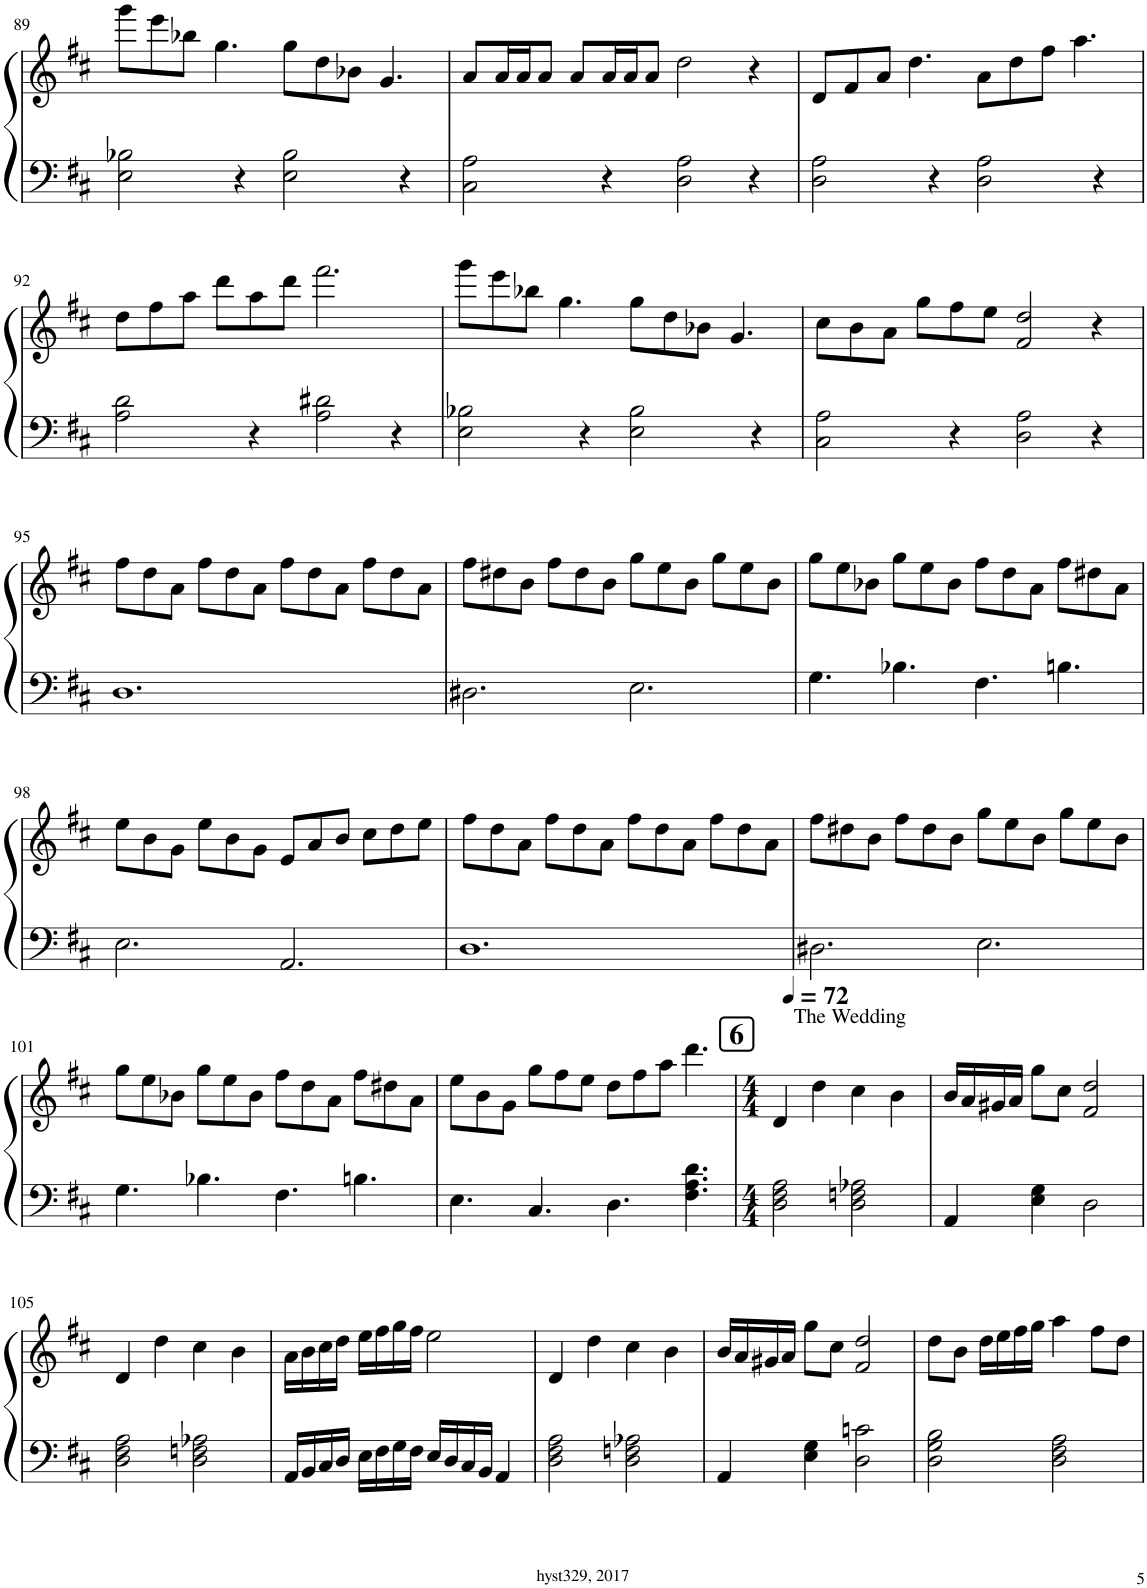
**kern	**kern
*part1	*part1
*staff2	*staff1
*I"Piano	*
*I'Pno.	*
!!LO:PB:g=z
*clefF4	*clefG2
*k[f#c#]	*k[f#c#]
*M12/8	*M12/8
=89	=89
2E\ 2B-X\	8ggg\L
.	8eee\
.	8bb-X\J
.	4.gg\
4r	.
2E\ 2B-\	8gg\L
.	8dd\
.	8b-X\J
.	4.g/
4r	.
=90	=90
2C#\ 2A\	8a/L
.	16a/L
.	16a/J
.	8a/J
.	8a/L
4r	16a/L
.	16a/J
.	8a/J
2D\ 2A\	2dd\
4r	4r
=91	=91
2D\ 2A\	8d/L
.	8f#/
.	8a/J
.	4.dd\
4r	.
2D\ 2A\	8a\L
.	8dd\
.	8ff#\J
.	4.aa\
4r	.
!!LO:LB:g=z
=92	=92
2A\ 2d\	8dd\L
.	8ff#\
.	8aa\J
.	8ddd\L
4r	8aa\
.	8ddd\J
2A\ 2d#X\	2.fff#\
4r	.
=93	=93
2E\ 2B-X\	8ggg\L
.	8eee\
.	8bb-X\J
.	4.gg\
4r	.
2E\ 2B-\	8gg\L
.	8dd\
.	8b-X\J
.	4.g/
4r	.
=94	=94
2C#\ 2A\	8cc#\L
.	8b\
.	8a\J
.	8gg\L
4r	8ff#\
.	8ee\J
2D\ 2A\	2f#/ 2dd/
4r	4r
!!LO:LB:g=z
=95	=95
1.D	8ff#\L
.	8dd\
.	8a\J
.	8ff#\L
.	8dd\
.	8a\J
.	8ff#\L
.	8dd\
.	8a\J
.	8ff#\L
.	8dd\
.	8a\J
=96	=96
2.D#X\	8ff#\L
.	8dd#X\
.	8b\J
.	8ff#\L
.	8dd#\
.	8b\J
2.E\	8gg\L
.	8ee\
.	8b\J
.	8gg\L
.	8ee\
.	8b\J
=97	=97
4.G\	8gg\L
.	8ee\
.	8b-X\J
4.B-X\	8gg\L
.	8ee\
.	8b-\J
4.F#\	8ff#\L
.	8dd\
.	8a\J
4.Bn\	8ff#\L
.	8dd#X\
.	8a\J
!!LO:LB:g=z
=98	=98
2.E\	8ee\L
.	8b\
.	8g\J
.	8ee\L
.	8b\
.	8g\J
2.AA/	8e/L
.	8a/
.	8b/J
.	8cc#\L
.	8dd\
.	8ee\J
=99	=99
1.D	8ff#\L
.	8dd\
.	8a\J
.	8ff#\L
.	8dd\
.	8a\J
.	8ff#\L
.	8dd\
.	8a\J
.	8ff#\L
.	8dd\
.	8a\J
=100	=100
2.D#X\	8ff#\L
.	8dd#X\
.	8b\J
.	8ff#\L
.	8dd#\
.	8b\J
2.E\	8gg\L
.	8ee\
.	8b\J
.	8gg\L
.	8ee\
.	8b\J
!!LO:LB:g=z
=101	=101
4.G\	8gg\L
.	8ee\
.	8b-X\J
4.B-X\	8gg\L
.	8ee\
.	8b-\J
4.F#\	8ff#\L
.	8dd\
.	8a\J
4.Bn\	8ff#\L
.	8dd#X\
.	8a\J
=102	=102
4.E\	8ee\L
.	8b\
.	8g\J
4.C#/	8gg\L
.	8ff#\
.	8ee\J
4.D\	8dd\L
.	8ff#\
.	8aa\J
4.F#\ 4.A\ 4.d\	4.ddd\
=103	=103
!!LO:REH:place=s1:a:B:cj:fs=14:t=6
*M4/4	*M4/4
*	*MM72
!	!LO:TX:a:t=The Wedding
2D\ 2F#\ 2A\	4d/
.	4dd\
2D\ 2Fn\ 2A-X\	4cc#\
.	4b\
=104	=104
4AA/	16b/LL
.	16a/
.	16g#X/
.	16a/JJ
4E\ 4G\	8gg\L
.	8cc#\J
2D\	2f#/ 2dd/
!!LO:LB:g=z
=105	=105
2D\ 2F#\ 2A\	4d/
.	4dd\
2D\ 2Fn\ 2A-X\	4cc#\
.	4b\
=106	=106
16AA/LL	16a\LL
16BB/	16b\
16C#/	16cc#\
16D/JJ	16dd\JJ
16E\LL	16ee\LL
16F#\	16ff#\
16G\	16gg\
16F#\JJ	16ff#\JJ
16E/LL	2ee\
16D/	.
16C#/	.
16BB/JJ	.
4AA/	.
=107	=107
2D\ 2F#\ 2A\	4d/
.	4dd\
2D\ 2Fn\ 2A-X\	4cc#\
.	4b\
=108	=108
4AA/	16b/LL
.	16a/
.	16g#X/
.	16a/JJ
4E\ 4G\	8gg\L
.	8cc#\J
2D\ 2cn\	2f#/ 2dd/
=109	=109
2D\ 2G\ 2B\	8dd\L
.	8b\J
.	16dd\LL
.	16ee\
.	16ff#\
.	16gg\JJ
2D\ 2F#\ 2A\	4aa\
.	8ff#\L
.	8dd\J
=	=
*-	*-
